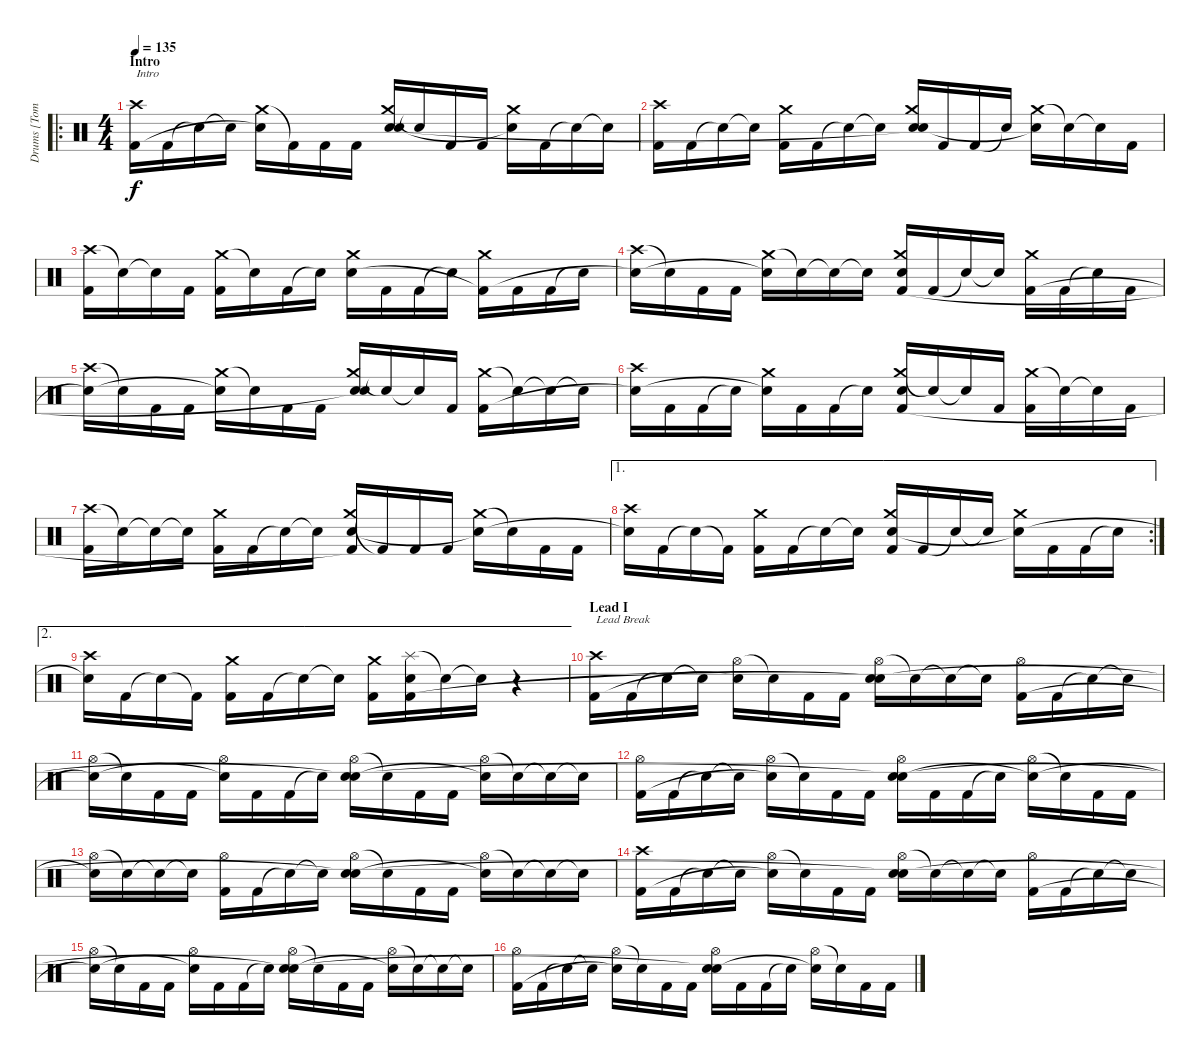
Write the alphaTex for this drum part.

\track ("Drums [Tomas Haake]" "Drums [Tom") {instrument percussion}
\staff {score}
\articulation defaults
\ro
\ts (4 4)
\section ("" "Intro")
\tempo 135
\clef neutral
\ks c
("Crash high (hit)" "Kick (hit) 2").16{txt "Intro" dy f} "Kick (hit) 2".16 "Snare (hit)"{t}.16 "Snare (hit)"{t}.16 ("Crash medium (hit)" "Snare (hit)"{t}).16 "Kick (hit) 2"{t}.16 "Kick (hit) 2".16 "Kick (hit) 2".16 ("Crash medium (hit)" "Electric Snare (hit)" "Snare (hit)").16 "Snare (hit)"{t}.16 "Kick (hit) 2".16 "Kick (hit) 2".16 ("Crash medium (hit)" "Snare (hit)"{t}).16 "Kick (hit) 2".16 "Snare (hit)"{t}.16 "Snare (hit)"{t}.16 |
("Crash high (hit)" "Kick (hit) 2").16 "Kick (hit) 2".16 "Snare (hit)"{t}.16 "Snare (hit)"{t}.16 ("Crash medium (hit)" "Kick (hit) 2").16 "Kick (hit) 2".16 "Snare (hit)"{t}.16 "Snare (hit)"{t}.16 ("Crash medium (hit)" "Electric Snare (hit)" "Snare (hit)"{t}).16 "Kick (hit) 2".16 "Kick (hit) 2".16 "Snare (hit)"{t}.16 ("Crash medium (hit)" "Snare (hit)"{t}).16 "Snare (hit)"{t}.16 "Snare (hit)"{t}.16 "Kick (hit) 2".16 |
("Crash high (hit)" "Kick (hit) 2").16 "Snare (hit)"{t}.16 "Snare (hit)"{t}.16 "Kick (hit) 2".16 ("Crash medium (hit)" "Kick (hit) 2").16 "Snare (hit)"{t}.16 "Kick (hit) 2".16 "Snare (hit)"{t}.16 ("Crash medium (hit)" "Electric Snare (hit)").16 "Kick (hit) 2".16 "Kick (hit) 2".16 "Snare (hit)"{t}.16 ("Crash medium (hit)" "Kick (hit) 2"{t}).16 "Kick (hit) 2".16 "Kick (hit) 2".16 "Snare (hit)"{t}.16 |
("Crash high (hit)" "Snare (hit)"{t}).16 "Snare (hit)"{t}.16 "Kick (hit) 2".16 "Kick (hit) 2".16 ("Crash medium (hit)" "Snare (hit)"{t}).16 "Snare (hit)"{t}.16 "Snare (hit)"{t}.16 "Snare (hit)"{t}.16 ("Crash medium (hit)" "Electric Snare (hit)" "Kick (hit) 2").16 "Kick (hit) 2".16 "Snare (hit)"{t}.16 "Snare (hit)"{t}.16 ("Crash medium (hit)" "Kick (hit) 2").16 "Kick (hit) 2".16 "Snare (hit)"{t}.16 "Kick (hit) 2".16 |
("Crash high (hit)" "Snare (hit)"{t}).16 "Snare (hit)"{t}.16 "Kick (hit) 2".16 "Kick (hit) 2".16 ("Crash medium (hit)" "Snare (hit)"{t}).16 "Snare (hit)"{t}.16 "Kick (hit) 2".16 "Kick (hit) 2".16 ("Crash medium (hit)" "Electric Snare (hit)" "Snare (hit)"{t}).16 "Snare (hit)"{t}.16 "Snare (hit)"{t}.16 "Kick (hit) 2".16 ("Crash medium (hit)" "Kick (hit) 2").16 "Snare (hit)"{t}.16 "Snare (hit)"{t}.16 "Snare (hit)"{t}.16 |
("Crash high (hit)" "Snare (hit)"{t}).16 "Kick (hit) 2".16 "Kick (hit) 2".16 "Snare (hit)"{t}.16 ("Crash medium (hit)" "Snare (hit)"{t}).16 "Kick (hit) 2".16 "Kick (hit) 2".16 "Snare (hit)"{t}.16 ("Crash medium (hit)" "Electric Snare (hit)" "Kick (hit) 2").16 "Snare (hit)"{t}.16 "Snare (hit)"{t}.16 "Kick (hit) 2".16 ("Crash medium (hit)" "Kick (hit) 2").16 "Snare (hit)"{t}.16 "Snare (hit)"{t}.16 "Kick (hit) 2".16 |
("Crash high (hit)" "Kick (hit) 2").16 "Snare (hit)"{t}.16 "Snare (hit)"{t}.16 "Snare (hit)"{t}.16 ("Crash medium (hit)" "Kick (hit) 2").16 "Kick (hit) 2".16 "Snare (hit)"{t}.16 "Snare (hit)"{t}.16 ("Crash medium (hit)" "Electric Snare (hit)" "Kick (hit) 2"{t}).16 "Kick (hit) 2"{t}.16 "Kick (hit) 2".16 "Kick (hit) 2".16 ("Crash medium (hit)" "Snare (hit)"{t}).16 "Snare (hit)"{t}.16 "Kick (hit) 2".16 "Kick (hit) 2".16 |
\ae 1
\rc 2
("Crash high (hit)" "Snare (hit)"{t}).16 "Kick (hit) 2".16 "Snare (hit)"{t}.16 "Kick (hit) 2"{t}.16 ("Crash medium (hit)" "Kick (hit) 2").16 "Kick (hit) 2".16 "Snare (hit)"{t}.16 "Snare (hit)"{t}.16 ("Crash medium (hit)" "Electric Snare (hit)" "Kick (hit) 2").16 "Kick (hit) 2".16 "Snare (hit)"{t}.16 "Snare (hit)"{t}.16 ("Crash medium (hit)" "Snare (hit)"{t}).16 "Kick (hit) 2".16 "Kick (hit) 2".16 "Snare (hit)"{t}.16 |
\ae 2
("Crash high (hit)" "Snare (hit)"{t}).16 "Kick (hit) 2".16 "Snare (hit)"{t}.16 "Kick (hit) 2"{t}.16 ("Crash medium (hit)" "Kick (hit) 2").16 "Kick (hit) 2".16 "Snare (hit)"{t}.16 "Snare (hit)"{t}.16 ("Crash medium (hit)" "Kick (hit) 2").16 ("Splash (hit)" "Electric Snare (hit)" "Kick (hit) 2").16 "Snare (hit)"{t}.16 "Snare (hit)"{t}.16 r.4 |
\section ("" "Lead I")
("Crash high (hit)" "Kick (hit) 2").16{txt "Lead Break"} "Kick (hit) 2".16 "Snare (hit)"{t}.16 "Snare (hit)"{t}.16 ("Hi-Hat (open)" "Snare (hit)"{t}).16 "Snare (hit)"{t}.16 "Kick (hit) 2".16 "Kick (hit) 2".16 ("Hi-Hat (open)" "Electric Snare (hit)" "Snare (hit)"{t}).16 "Snare (hit)"{t}.16 "Snare (hit)"{t}.16 "Snare (hit)"{t}.16 ("Hi-Hat (open)" "Kick (hit) 2").16 "Kick (hit) 2".16 "Snare (hit)"{t}.16 "Snare (hit)"{t}.16 |
("Hi-Hat (open)" "Snare (hit)"{t}).16 "Snare (hit)"{t}.16 "Kick (hit) 2".16 "Kick (hit) 2".16 ("Hi-Hat (open)" "Snare (hit)"{t}).16 "Kick (hit) 2".16 "Kick (hit) 2".16 "Snare (hit)"{t}.16 ("Hi-Hat (open)" "Electric Snare (hit)" "Snare (hit)"{t}).16 "Snare (hit)"{t}.16 "Kick (hit) 2".16 "Kick (hit) 2".16 ("Hi-Hat (open)" "Snare (hit)"{t}).16 "Snare (hit)"{t}.16 "Snare (hit)"{t}.16 "Snare (hit)"{t}.16 |
("Hi-Hat (open)" "Kick (hit) 2").16 "Kick (hit) 2".16 "Snare (hit)"{t}.16 "Snare (hit)"{t}.16 ("Hi-Hat (open)" "Snare (hit)"{t}).16 "Snare (hit)"{t}.16 "Kick (hit) 2".16 "Kick (hit) 2".16 ("Hi-Hat (open)" "Electric Snare (hit)" "Snare (hit)"{t}).16 "Kick (hit) 2".16 "Kick (hit) 2".16 "Snare (hit)"{t}.16 ("Hi-Hat (open)" "Snare (hit)"{t}).16 "Snare (hit)"{t}.16 "Kick (hit) 2".16 "Kick (hit) 2".16 |
("Hi-Hat (open)" "Snare (hit)"{t}).16 "Snare (hit)"{t}.16 "Snare (hit)"{t}.16 "Snare (hit)"{t}.16 ("Hi-Hat (open)" "Kick (hit) 2").16 "Kick (hit) 2".16 "Snare (hit)"{t}.16 "Snare (hit)"{t}.16 ("Hi-Hat (open)" "Electric Snare (hit)" "Snare (hit)"{t}).16 "Snare (hit)"{t}.16 "Kick (hit) 2".16 "Kick (hit) 2".16 ("Hi-Hat (open)" "Snare (hit)"{t}).16 "Snare (hit)"{t}.16 "Snare (hit)"{t}.16 "Snare (hit)"{t}.16 |
("Crash high (hit)" "Kick (hit) 2").16 "Kick (hit) 2".16 "Snare (hit)"{t}.16 "Snare (hit)"{t}.16 ("Hi-Hat (open)" "Snare (hit)"{t}).16 "Snare (hit)"{t}.16 "Kick (hit) 2".16 "Kick (hit) 2".16 ("Hi-Hat (open)" "Electric Snare (hit)" "Snare (hit)"{t}).16 "Snare (hit)"{t}.16 "Snare (hit)"{t}.16 "Snare (hit)"{t}.16 ("Hi-Hat (open)" "Kick (hit) 2").16 "Kick (hit) 2".16 "Snare (hit)"{t}.16 "Snare (hit)"{t}.16 |
("Hi-Hat (open)" "Snare (hit)"{t}).16 "Snare (hit)"{t}.16 "Kick (hit) 2".16 "Kick (hit) 2".16 ("Hi-Hat (open)" "Snare (hit)"{t}).16 "Kick (hit) 2".16 "Kick (hit) 2".16 "Snare (hit)"{t}.16 ("Hi-Hat (open)" "Electric Snare (hit)" "Snare (hit)"{t}).16 "Snare (hit)"{t}.16 "Kick (hit) 2".16 "Kick (hit) 2".16 ("Hi-Hat (open)" "Snare (hit)"{t}).16 "Snare (hit)"{t}.16 "Snare (hit)"{t}.16 "Snare (hit)"{t}.16 |
("Hi-Hat (open)" "Kick (hit) 2").16 "Kick (hit) 2".16 "Snare (hit)"{t}.16 "Snare (hit)"{t}.16 ("Hi-Hat (open)" "Snare (hit)"{t}).16 "Snare (hit)"{t}.16 "Kick (hit) 2".16 "Kick (hit) 2".16 ("Hi-Hat (open)" "Electric Snare (hit)" "Snare (hit)"{t}).16 "Kick (hit) 2".16 "Kick (hit) 2".16 "Snare (hit)"{t}.16 ("Hi-Hat (open)" "Snare (hit)"{t}).16 "Snare (hit)"{t}.16 "Kick (hit) 2".16 "Kick (hit) 2".16
